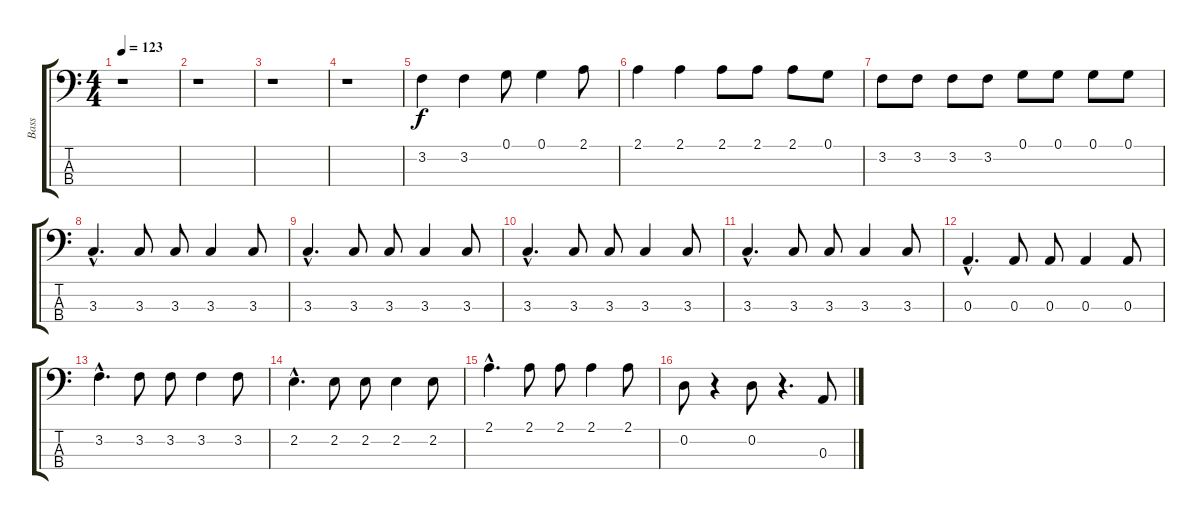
\track ("Bass" "Bass") {instrument electricbassfinger}
\staff {score tabs}
\tuning (G2 D2 A1 E1) {hide}
\ts (4 4)
\tempo 123
\clef f4
\ks c
r.1{dy f instrument electricbassfinger} |
r.1 |
r.1 |
r.1 |
3.2.4 3.2.4 0.1.8 0.1.4 2.1.8 |
2.1.4 2.1.4 2.1.8 2.1.8 2.1.8 0.1.8 |
3.2.8 3.2.8 3.2.8 3.2.8 0.1.8 0.1.8 0.1.8 0.1.8 |
3.3{hac}.4{d} 3.3.8 3.3.8 3.3.4 3.3.8 |
3.3{hac}.4{d} 3.3.8 3.3.8 3.3.4 3.3.8 |
3.3{hac}.4{d} 3.3.8 3.3.8 3.3.4 3.3.8 |
3.3{hac}.4{d} 3.3.8 3.3.8 3.3.4 3.3.8 |
0.3{hac}.4{d} 0.3.8 0.3.8 0.3.4 0.3.8 |
3.2{hac}.4{d} 3.2.8 3.2.8 3.2.4 3.2.8 |
2.2{hac}.4{d} 2.2.8 2.2.8 2.2.4 2.2.8 |
2.1{hac}.4{d} 2.1.8 2.1.8 2.1.4 2.1.8 |
0.2.8 r.4 0.2.8 r.4{d} 0.3.8
